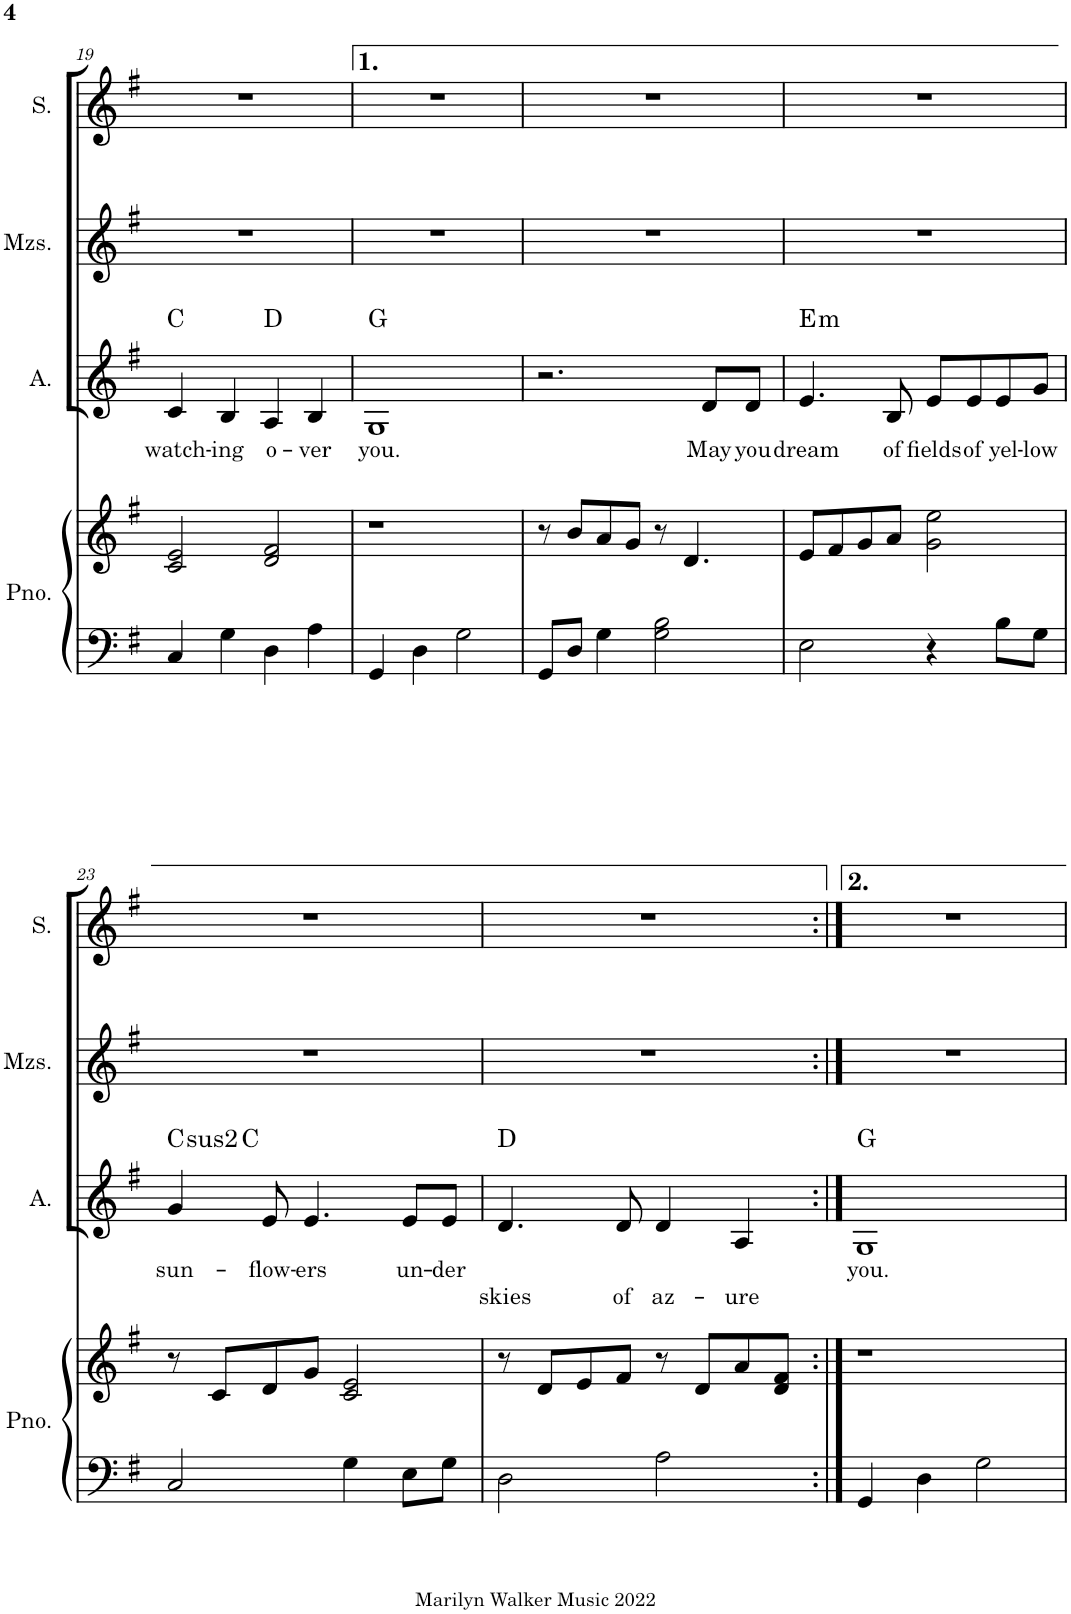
**kern	**kern	**kern	**text	**text	**harte	**kern	**kern
*part4	*part4	*part3	*part3	*part3	*part3	*part2	*part1
*staff5	*staff4	*staff3	*staff3	*staff3	*	*staff2	*staff1
*I"Piano	*	*I"Alto	*	*	*	*I"Mezzo-soprano	*I"Soprano
*I'Pno.	*	*I'A.	*	*	*	*I'Mzs.	*I'S.
!!LO:PB:g=z
*clefF4	*clefG2	*clefG2	*	*	*	*clefG2	*clefG2
*k[f#]	*k[f#]	*k[f#]	*	*	*	*k[f#]	*k[f#]
*M4/4	*M4/4	*M4/4	*	*	*	*M4/4	*M4/4
=19	=19	=19	=19	=19	=19	=19	=19
!	!	!	!LO:LY:b	!	!	!	!
4C/	2c/ 2e/	4c/	watch-	.	C:maj	1r	1r
!	!	!	!LO:LY:b	!	!	!	!
4G\	.	4B/	-ing	.	.	.	.
!	!	!	!LO:LY:b	!	!	!	!
4D\	2d/ 2f#/	4A/	o-	.	D:maj	.	.
!	!	!	!LO:LY:b	!	!	!	!
4A\	.	4B/	-ver	.	.	.	.
=20	=20	=20	=20	=20	=20	=20	=20
!	!	!	!LO:LY:b	!	!	!	!
4GG/	1r	1G	you.	.	G:maj	1r	1r
4D\	.	.	.	.	.	.	.
2G\	.	.	.	.	.	.	.
=21	=21	=21	=21	=21	=21	=21	=21
8GG/L	8r	2.r	.	.	.	1r	1r
8D/J	8b/L	.	.	.	.	.	.
4G\	8a/	.	.	.	.	.	.
.	8g/J	.	.	.	.	.	.
2G\ 2B\	8r	.	.	.	.	.	.
.	4.d/	.	.	.	.	.	.
!	!	!	!LO:LY:b	!	!	!	!
.	.	8d/L	May	.	.	.	.
!	!	!	!LO:LY:b	!	!	!	!
.	.	8d/J	you	.	.	.	.
=22	=22	=22	=22	=22	=22	=22	=22
!	!	!	!LO:LY:b	!	!LO:H:kt=m	!	!
2E\	8e/L	4.e/	dream	.	E:min	1r	1r
.	8f#/	.	.	.	.	.	.
.	8g/	.	.	.	.	.	.
!	!	!	!LO:LY:b	!	!	!	!
.	8a/J	8B/	of	.	.	.	.
!	!	!	!LO:LY:b	!	!	!	!
4r	2g\ 2ee\	8e/L	fields	.	.	.	.
!	!	!	!LO:LY:b	!	!	!	!
.	.	8e/	of	.	.	.	.
!	!	!	!LO:LY:b	!	!	!	!
8B\L	.	8e/	yel-	.	.	.	.
!	!	!	!LO:LY:b	!	!	!	!
8G\J	.	8g/J	-low	.	.	.	.
!!LO:LB:g=z
=23	=23	=23	=23	=23	=23	=23	=23
!	!	!	!LO:LY:b	!	!LO:H:kt=2	!	!
*	*	*^	*	*	*	*	*
2C/	8r	4g/	8.ryy	sun-	.	C:(1,2,5)	1r	1r
.	8c/L	.	.	.	.	.	.	.
.	.	.	2ryy	.	.	C:maj	.	.
!	!	!	!	!LO:LY:b	!	!	!	!
.	8d/	8e/	.	-flow-	.	.	.	.
!	!	!	!	!LO:LY:b	!	!	!	!
.	8g/J	4.e/	.	-ers	.	.	.	.
4G\	2c/ 2e/	.	.	.	.	.	.	.
.	.	.	4ryy	.	.	.	.	.
!	!	!	!	!LO:LY:b	!	!	!	!
8E\L	.	8e/L	.	un-	.	.	.	.
!	!	!	!	!LO:LY:b	!	!	!	!
8G\J	.	8e/J	.	-der	.	.	.	.
.	.	.	16ryy	.	.	.	.	.
=24	=24	=24	=24	=24	=24	=24	=24	=24
!	!	!	!	!	!LO:LY:b	!	!	!
*	*	*v	*v	*	*	*	*	*
2D\	8r	4.d/	.	skies	D:maj	1r	1r
.	8d/L	.	.	.	.	.	.
.	8e/	.	.	.	.	.	.
!	!	!	!	!LO:LY:b	!	!	!
.	8f#/J	8d/	.	of	.	.	.
!	!	!	!	!LO:LY:b	!	!	!
2A\	8r	4d/	.	az-	.	.	.
.	8d/L	.	.	.	.	.	.
!	!	!	!	!LO:LY:b	!	!	!
.	8a/	4A/	.	-ure	.	.	.
.	8d/ 8f#/J	.	.	.	.	.	.
=25:|!	=25:|!	=25:|!	=25:|!	=25:|!	=25:|!	=25:|!	=25:|!
!	!	!	!LO:LY:b	!	!	!	!
4GG/	1r	1G	you.	.	G:maj	1r	1r
4D\	.	.	.	.	.	.	.
2G\	.	.	.	.	.	.	.
=	=	=	=	=	=	=	=
*-	*-	*-	*-	*-	*-	*-	*-
